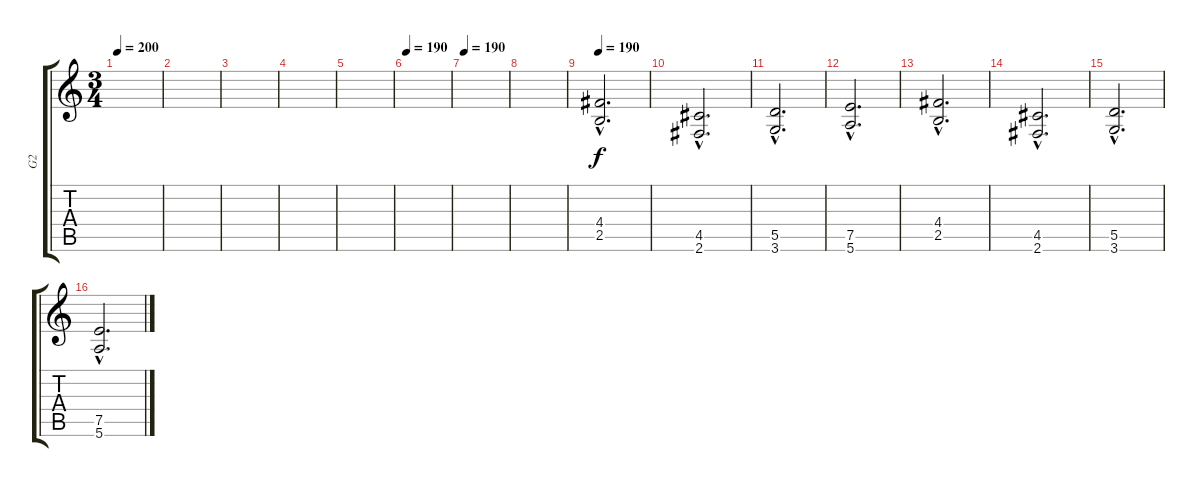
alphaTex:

\track ("G2" "G2") {instrument distortionguitar}
\staff {score tabs}
\tuning (E4 B3 G3 D3 A2 E2) {hide}
\ts (3 4)
\tempo 200
\clef g2
\ks c
|
|
|
|
|
\tempo 190
|
\tempo 190
|
|
\tempo 190
(4.4{hac} 2.5{hac}).2{d} |
(4.5{hac} 2.6{hac}).2{d} |
(5.5{hac} 3.6{hac}).2{d} |
(7.5{hac} 5.6{hac}).2{d} |
(4.4{hac} 2.5{hac}).2{d} |
(4.5{hac} 2.6{hac}).2{d} |
(5.5{hac} 3.6{hac}).2{d} |
(7.5{hac} 5.6{hac}).2{d}
